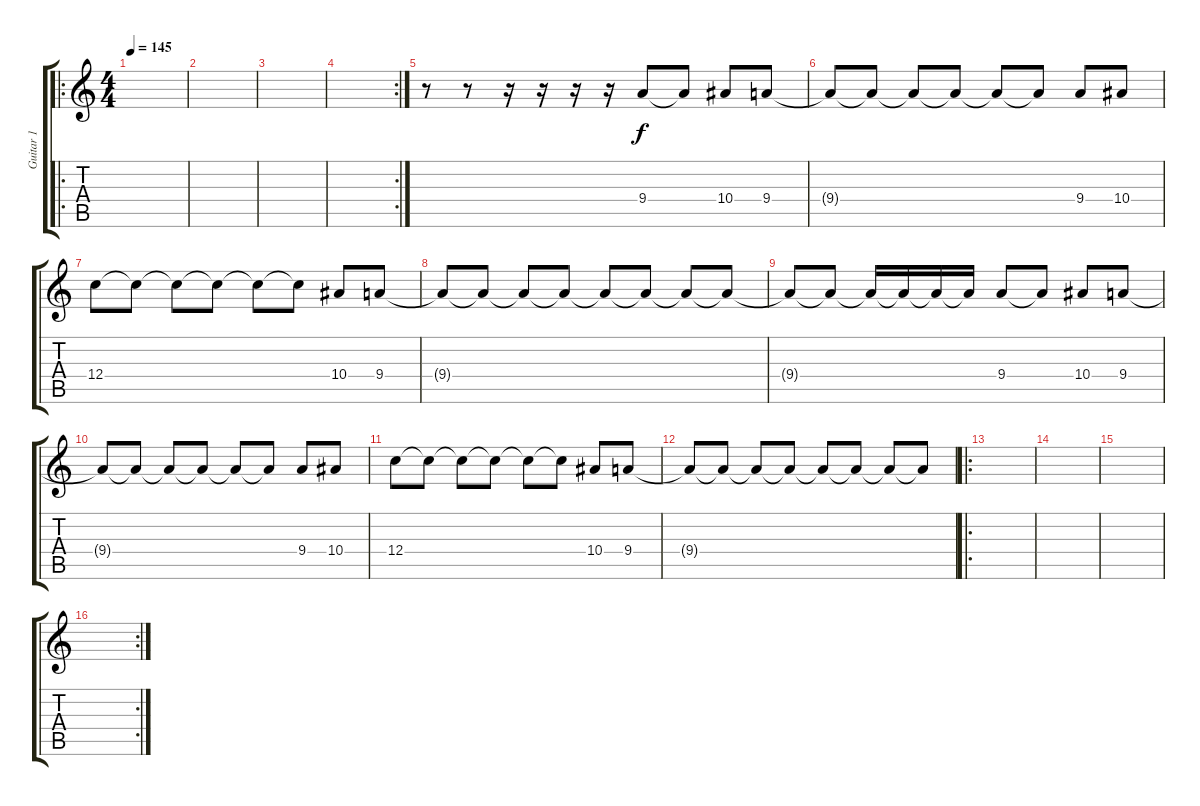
\track ("Guitar 1" "Guitar 1") {instrument electricguitarjazz}
\staff {score tabs}
\tuning (D4 A3 F3 C3 G2 D2) {hide}
\ro
\ts (4 4)
\tempo 145
\clef g2
\ks c
|
|
|
\rc 2
|
r.8{instrument acousticguitarnylon} r.8 r.16 r.16 r.16 r.16 9.4.8{dy f} 9.4{t}.8 10.4.8 9.4.8 |
9.4{t}.8 9.4{t}.8 9.4{t}.8 9.4{t}.8 9.4{t}.8 9.4{t}.8 9.4.8 10.4.8 |
12.4.8 12.4{t}.8 12.4{t}.8 12.4{t}.8 12.4{t}.8 12.4{t}.8 10.4.8 9.4.8 |
9.4{t}.8 9.4{t}.8 9.4{t}.8 9.4{t}.8 9.4{t}.8 9.4{t}.8 9.4{t}.8 9.4{t}.8 |
9.4{t}.8{instrument acousticguitarnylon} 9.4{t}.8 9.4{t}.16 9.4{t}.16 9.4{t}.16 9.4{t}.16 9.4.8 9.4{t}.8 10.4.8 9.4.8 |
9.4{t}.8 9.4{t}.8 9.4{t}.8 9.4{t}.8 9.4{t}.8 9.4{t}.8 9.4.8 10.4.8 |
12.4.8 12.4{t}.8 12.4{t}.8 12.4{t}.8 12.4{t}.8 12.4{t}.8 10.4.8 9.4.8 |
9.4{t}.8 9.4{t}.8 9.4{t}.8 9.4{t}.8 9.4{t}.8 9.4{t}.8 9.4{t}.8 9.4{t}.8 |
\ro
|
|
|
\rc 2
